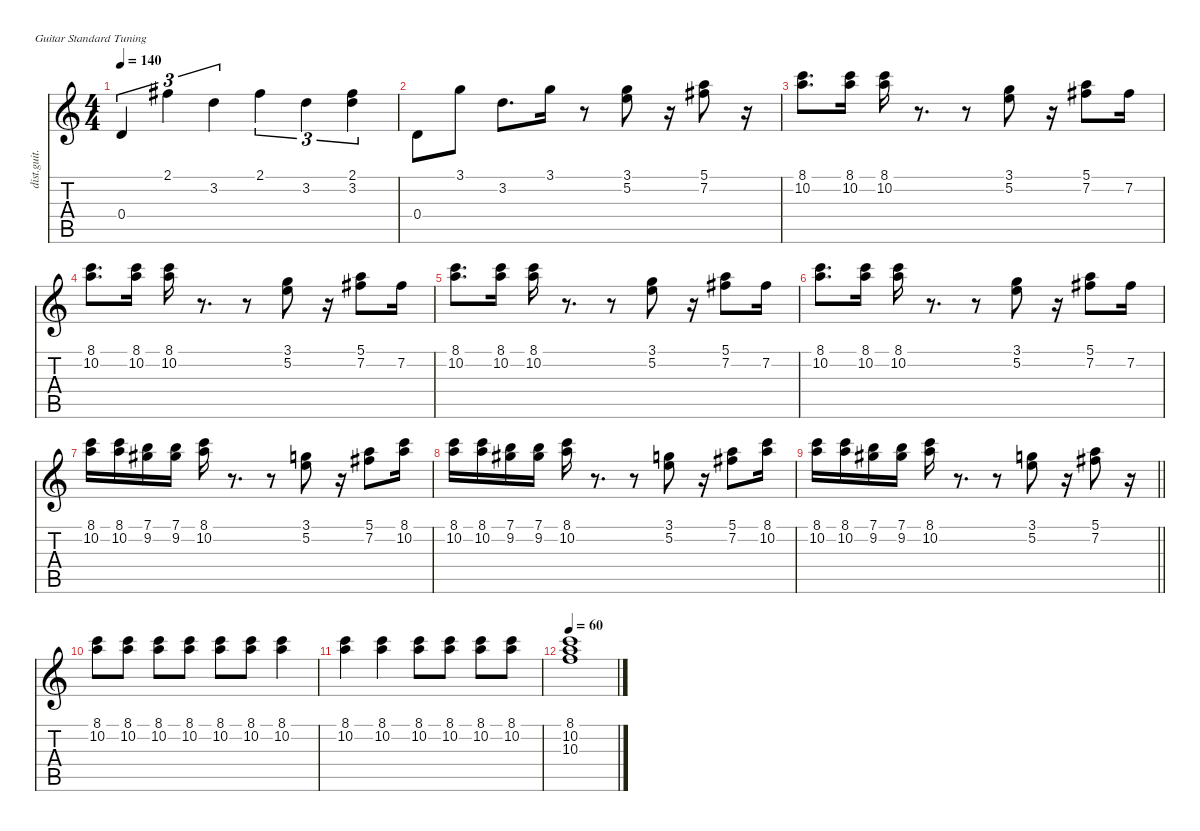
\defaultSystemsLayout 4
\hideDynamics
\bracketExtendMode nobrackets
\otherSystemsTrackNameOrientation horizontal
\track ("Guitar III (12-string)" "dist.guit.") {defaultSystemsLayout 4 instrument distortionguitar}
\staff {score tabs}
\tuning (E4 B3 G3 D3 A2 E2)
\ts (4 4)
\tempo 140
\clef g2
\ks c
0.4.4{tu (3 2) dy f} 2.1{acc #}.4{tu (3 2)} 3.2.4{tu (3 2)} 2.1{acc #}.4{tu (3 2)} 3.2.4{tu (3 2)} (2.1{acc #} 3.2).4{tu (3 2)} |
0.4.8 3.1.8 3.2.8{d} 3.1.16 r.8 (3.1 5.2).8 r.16 (5.1 7.2{acc #}).8 r.16 |
(8.1 10.2).8{d} (8.1 10.2).16 (8.1 10.2).16 r.8{d} r.8 (3.1 5.2).8 r.16 (5.1 7.2{acc #}).8 7.2{acc #}.16 |
(8.1 10.2).8{d} (8.1 10.2).16 (8.1 10.2).16 r.8{d} r.8 (3.1 5.2).8 r.16 (5.1 7.2{acc #}).8 7.2{acc #}.16 |
(8.1 10.2).8{d} (8.1 10.2).16 (8.1 10.2).16 r.8{d} r.8 (3.1 5.2).8 r.16 (5.1 7.2{acc #}).8 7.2{acc #}.16 |
(8.1 10.2).8{d} (8.1 10.2).16 (8.1 10.2).16 r.8{d} r.8 (3.1 5.2).8 r.16 (5.1 7.2{acc #}).8 7.2{acc #}.16 |
(8.1 10.2).16 (8.1 10.2).16 (7.1 9.2{acc #}).16 (7.1 9.2{acc #}).16 (8.1 10.2).16 r.8{d} r.8 (3.1 5.2).8 r.16 (5.1 7.2{acc #}).8 (8.1 10.2).16 |
(8.1 10.2).16 (8.1 10.2).16 (7.1 9.2{acc #}).16 (7.1 9.2{acc #}).16 (8.1 10.2).16 r.8{d} r.8 (3.1 5.2).8 r.16 (5.1 7.2{acc #}).8 (8.1 10.2).16 |
\barLineRight lightlight
(8.1 10.2).16 (8.1 10.2).16 (7.1 9.2{acc #}).16 (7.1 9.2{acc #}).16 (8.1 10.2).16 r.8{d} r.8 (3.1 5.2).8 r.16 (5.1 7.2{acc #}).8 r.16 |
(8.1 10.2).8 (8.1 10.2).8 (8.1 10.2).8 (8.1 10.2).8 (8.1 10.2).8 (8.1 10.2).8 (8.1 10.2).4 |
(8.1 10.2).4 (8.1 10.2).4 (8.1 10.2).8 (8.1 10.2).8 (8.1 10.2).8 (8.1 10.2).8 |
\tempo 60
(8.1 10.2 10.3).1
